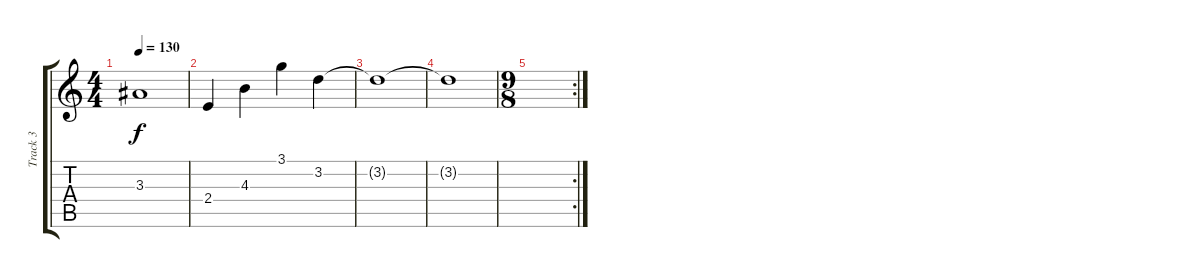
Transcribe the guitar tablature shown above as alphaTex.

\track ("Track 3" "Track 3") {instrument acousticbass}
\staff {score tabs}
\tuning (E4 B3 G3 D3 A2 E2) {hide}
\ts (4 4)
\tempo 130
\clef g2
\ks c
3.3{t}.1{dy f} |
2.4.4 4.3.4 3.1.4 3.2.4 |
3.2{t}.1 |
3.2{t}.1 |
\rc 2
\ts (9 8)
